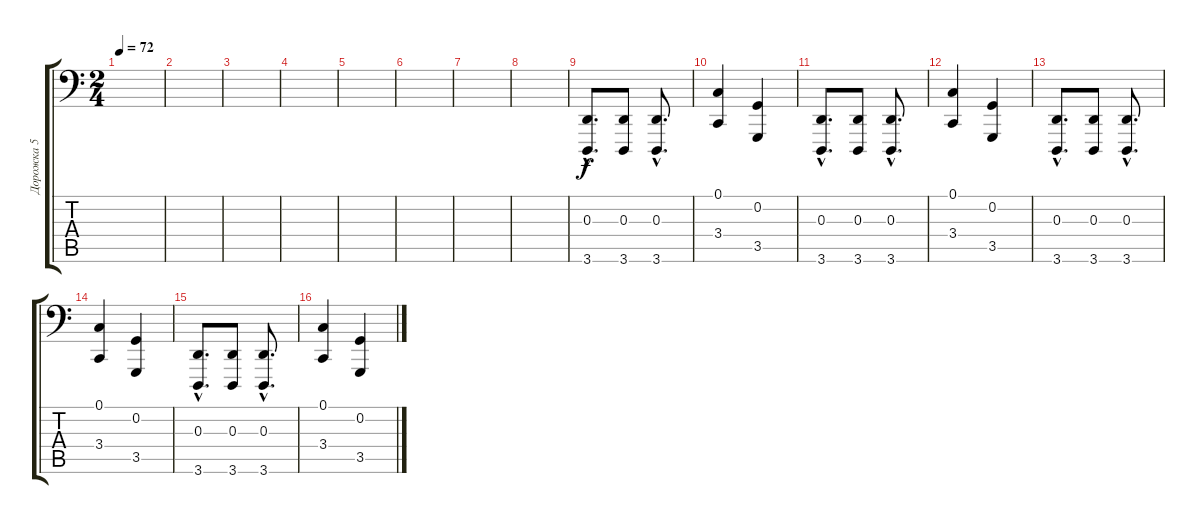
\track ("Дорожка 5" "Дорожка 5") {instrument electricgrandpiano}
\staff {score tabs}
\tuning (C3 G2 D2 A1 E1 B0) {hide}
\ts (2 4)
\tempo 72
\clef f4
\ks c
|
|
|
|
|
|
|
|
(0.3{hac} 3.6{hac}).8{d} (0.3 3.6).8 (0.3{hac} 3.6{hac}).8{d} |
(0.1 3.4).4 (0.2 3.5).4 |
(0.3{hac} 3.6{hac}).8{d} (0.3 3.6).8 (0.3{hac} 3.6{hac}).8{d} |
(0.1 3.4).4 (0.2 3.5).4 |
(0.3{hac} 3.6{hac}).8{d} (0.3 3.6).8 (0.3{hac} 3.6{hac}).8{d} |
(0.1 3.4).4 (0.2 3.5).4 |
(0.3{hac} 3.6{hac}).8{d} (0.3 3.6).8 (0.3{hac} 3.6{hac}).8{d} |
(0.1 3.4).4 (0.2 3.5).4
